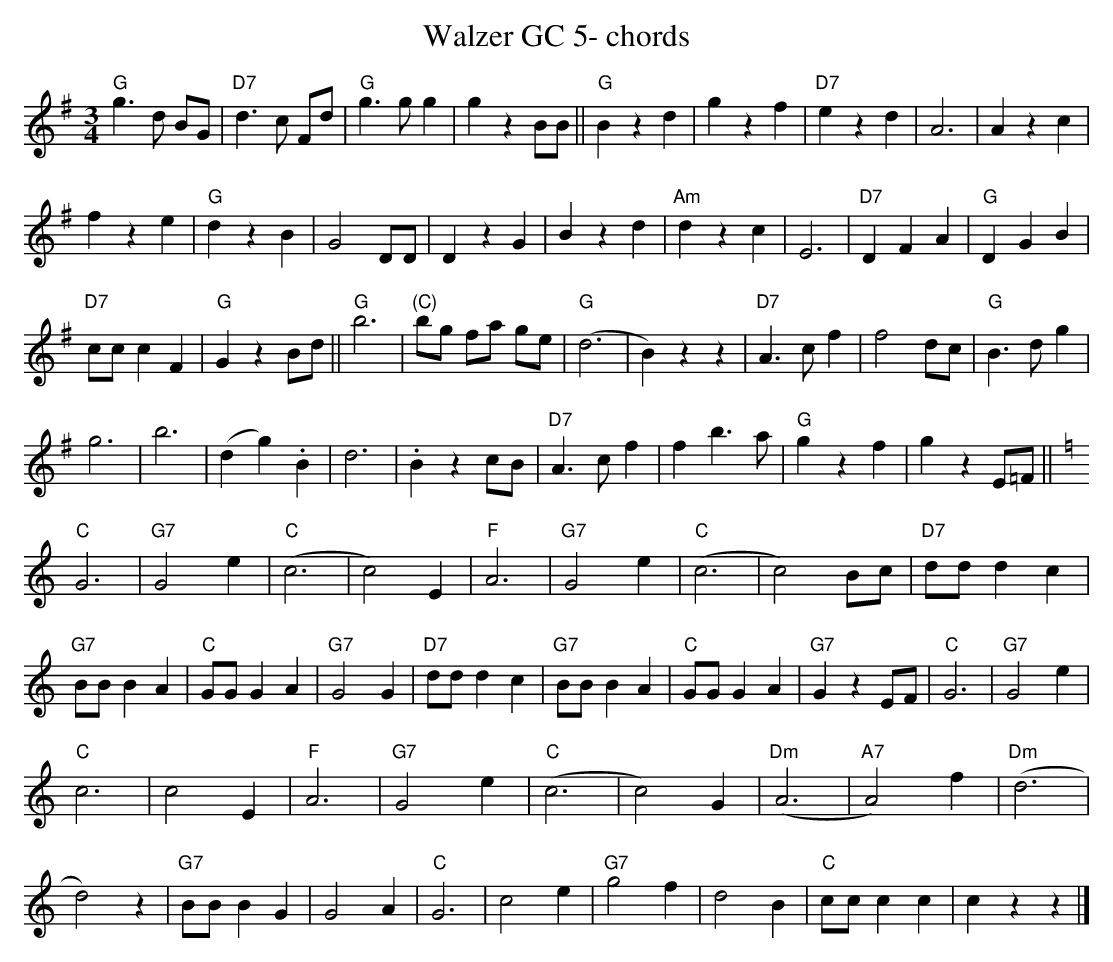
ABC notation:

X:1
T:Walzer GC 5- chords
M:3/4
L:1/4
K:Gmaj%%MIDI gchordon
"G"g>d B/2G/2 | "D7"d>c F/2d/2 | "G"g>gg | gz B/2B/2 || "G"Bzd | gzf | "D7"ezd | A3 | Azc |
fze | "G"dzB | G2D/2D/2 | DzG | Bzd | "Am"dzc | E3 | "D7"DFA | "G"DGB |
"D7"c/2c/2cF | "G"GzB/2d/2 || "G"b3 | "(C)"b/2g/2 f/2a/2 g/2e/2 | "G"(d3 | B) zz | "D7"A>cf | f2 d/2c/2 | "G"B>dg |
g3 | b3 | (dg) .B | d3 | .Bzc/2B/2 | "D7"A>cf | fb>a | "G"gzf | gz E/2=F/2 || [K:Cmaj]
"C"G3 | "G7"G2e | "C"(c3 | c2) E | "F"A3 | "G7"G2e | "C"(c3 | c2) B/2c/2 | "D7"d/2d/2dc |
"G7"B/2B/2BA | "C"G/2G/2GA | "G7"G2G | "D7"d/2d/2dc | "G7"B/2B/2BA | "C"G/2G/2GA | "G7"GzE/2F/2 | "C"G3 | "G7"G2e |
"C"c3 | c2E | "F"A3 | "G7"G2e | "C"(c3 | c2)G | "Dm"(A3 | "A7"A2)f | "Dm"(d3 |
d2)z | "G7"B/2B/2BG | G2A | "C"G3 | c2e | "G7"g2f | d2B | "C"c/2c/2cc | czz |]
